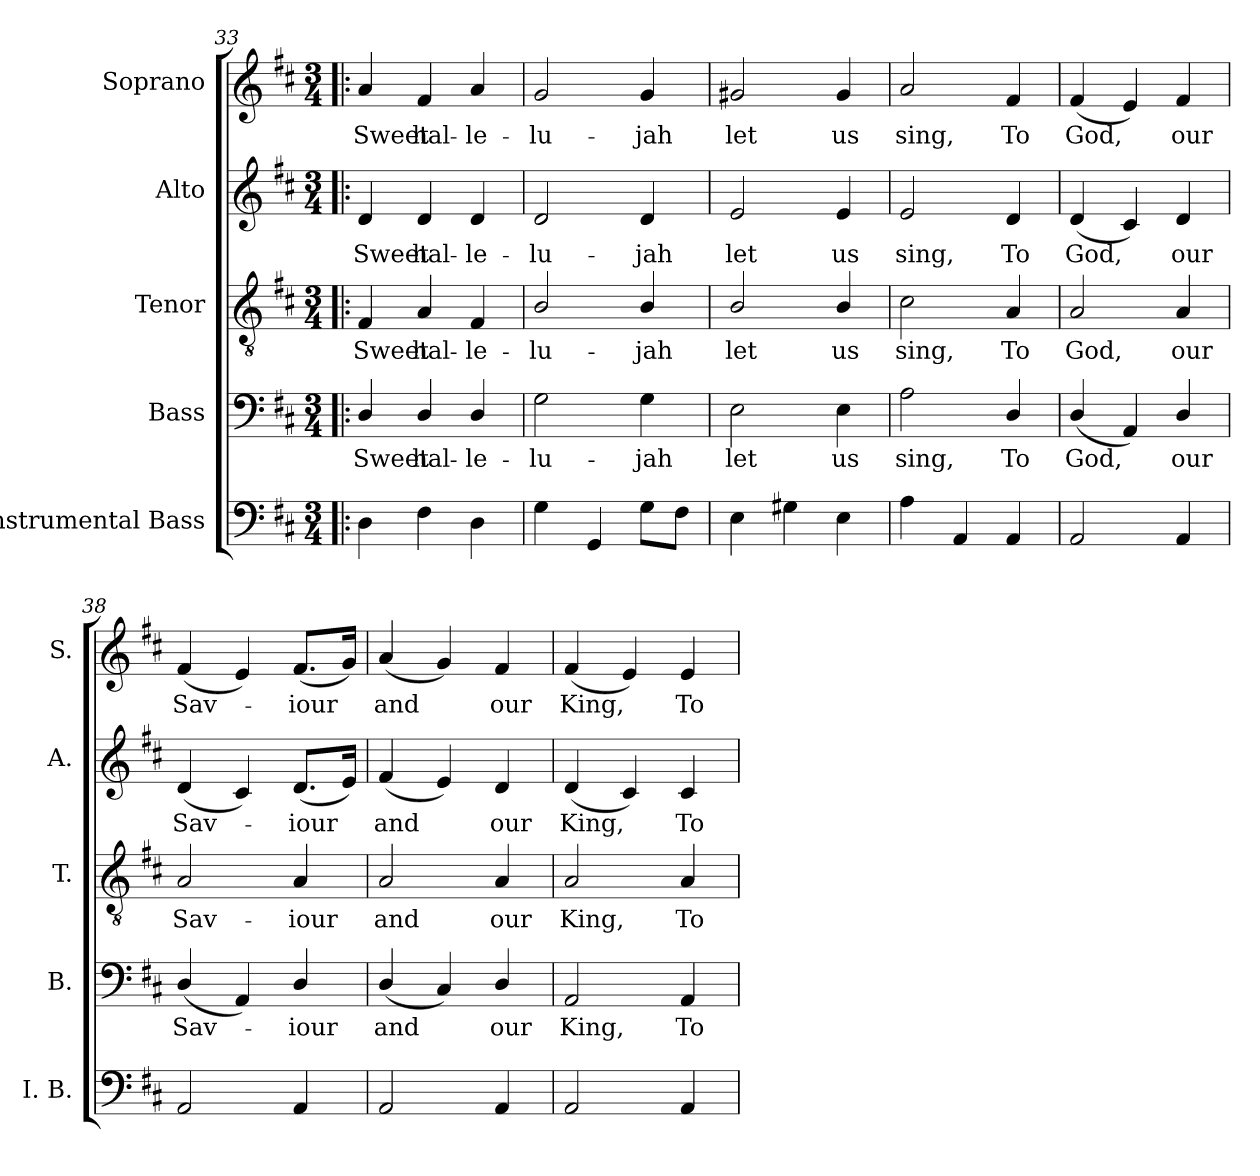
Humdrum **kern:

**kern	**kern	**text	**kern	**text	**kern	**text	**kern	**text
*part5	*part4	*part4	*part3	*part3	*part2	*part2	*part1	*part1
*staff5	*staff4	*staff4	*staff3	*staff3	*staff2	*staff2	*staff1	*staff1
*I"Instrumental Bass	*I"Bass	*	*I"Tenor	*	*I"Alto	*	*I"Soprano	*
*I'I. B.	*I'B.	*	*I'T.	*	*I'A.	*	*I'S.	*
*clefF4	*clefF4	*	*clefGv2	*	*clefG2	*	*clefG2	*
*	*	*	*ITrd7c12	*	*	*	*	*
*k[f#c#]	*k[f#c#]	*	*k[f#c#]	*	*k[f#c#]	*	*k[f#c#]	*
*D:	*D:	*	*D:	*	*D:	*	*D:	*
*M3/4	*M3/4	*	*M3/4	*	*M3/4	*	*M3/4	*
=33!|:	=33!|:	=33!|:	=33!|:	=33!|:	=33!|:	=33!|:	=33!|:	=33!|:
!	!	!LO:LY:b:color=#000000	!	!	!	!	!	!
!	!	!	!	!LO:LY:b:color=#000000	!	!	!	!
!	!	!	!	!	!	!LO:LY:b:color=#000000	!	!
!	!	!	!	!	!	!	!	!LO:LY:b:color=#000000
4Di\	4Di/	Sweet	4FF#i/	Sweet	4di/	Sweet	4ai/	Sweet
!	!	!LO:LY:b:color=#000000	!	!	!	!	!	!
!	!	!	!	!LO:LY:b:color=#000000	!	!	!	!
!	!	!	!	!	!	!LO:LY:b:color=#000000	!	!
!	!	!	!	!	!	!	!	!LO:LY:b:color=#000000
4F#i\	4Di/	hal-	4AAi/	hal-	4di/	hal-	4f#i/	hal-
!	!	!LO:LY:b:color=#000000	!	!	!	!	!	!
!	!	!	!	!LO:LY:b:color=#000000	!	!	!	!
!	!	!	!	!	!	!LO:LY:b:color=#000000	!	!
!	!	!	!	!	!	!	!	!LO:LY:b:color=#000000
4Di\	4Di/	-le-	4FF#i/	-le-	4di/	-le-	4ai/	-le-
=34	=34	=34	=34	=34	=34	=34	=34	=34
!	!	!LO:LY:b:color=#000000	!	!	!	!	!	!
!	!	!	!	!LO:LY:b:color=#000000	!	!	!	!
!	!	!	!	!	!	!LO:LY:b:color=#000000	!	!
!	!	!	!	!	!	!	!	!LO:LY:b:color=#000000
4Gi\	2Gi\	-lu-	2BBi/	-lu-	2di/	-lu-	2gi/	-lu-
4GGi/	.	.	.	.	.	.	.	.
!	!	!LO:LY:b:color=#000000	!	!	!	!	!	!
!	!	!	!	!LO:LY:b:color=#000000	!	!	!	!
!	!	!	!	!	!	!LO:LY:b:color=#000000	!	!
!	!	!	!	!	!	!	!	!LO:LY:b:color=#000000
8Gi\L	4Gi\	-jah	4BBi/	-jah	4di/	-jah	4gi/	-jah
8F#i\J	.	.	.	.	.	.	.	.
=35	=35	=35	=35	=35	=35	=35	=35	=35
!	!	!LO:LY:b:color=#000000	!	!	!	!	!	!
!	!	!	!	!LO:LY:b:color=#000000	!	!	!	!
!	!	!	!	!	!	!LO:LY:b:color=#000000	!	!
!	!	!	!	!	!	!	!	!LO:LY:b:color=#000000
4Ei\	2Ei\	let	2BBi/	let	2ei/	let	2g#Xi/	let
4G#Xi\	.	.	.	.	.	.	.	.
!	!	!LO:LY:b:color=#000000	!	!	!	!	!	!
!	!	!	!	!LO:LY:b:color=#000000	!	!	!	!
!	!	!	!	!	!	!LO:LY:b:color=#000000	!	!
!	!	!	!	!	!	!	!	!LO:LY:b:color=#000000
4Ei\	4Ei\	us	4BBi/	us	4ei/	us	4g#i/	us
=36	=36	=36	=36	=36	=36	=36	=36	=36
!	!	!LO:LY:b:color=#000000	!	!	!	!	!	!
!	!	!	!	!LO:LY:b:color=#000000	!	!	!	!
!	!	!	!	!	!	!LO:LY:b:color=#000000	!	!
!	!	!	!	!	!	!	!	!LO:LY:b:color=#000000
4Ai\	2Ai\	sing,	2C#i\	sing,	2ei/	sing,	2ai/	sing,
4AAi/	.	.	.	.	.	.	.	.
!	!	!LO:LY:b:color=#000000	!	!	!	!	!	!
!	!	!	!	!LO:LY:b:color=#000000	!	!	!	!
!	!	!	!	!	!	!LO:LY:b:color=#000000	!	!
!	!	!	!	!	!	!	!	!LO:LY:b:color=#000000
4AAi/	4Di/	To	4AAi/	To	4di/	To	4f#i/	To
!!LO:LB:g=z
=37	=37	=37	=37	=37	=37	=37	=37	=37
!	!	!LO:LY:b:color=#000000	!	!	!	!	!	!
!	!	!	!	!LO:LY:b:color=#000000	!	!	!	!
!	!	!	!	!	!	!LO:LY:b:color=#000000	!	!
!	!	!	!	!	!	!	!	!LO:LY:b:color=#000000
2AAi/	(4Di/	God,	2AAi/	God,	(4di/	God,	(4f#i/	God,
.	4AAi/)	.	.	.	4c#i/)	.	4ei/)	.
!	!	!LO:LY:b:color=#000000	!	!	!	!	!	!
!	!	!	!	!LO:LY:b:color=#000000	!	!	!	!
!	!	!	!	!	!	!LO:LY:b:color=#000000	!	!
!	!	!	!	!	!	!	!	!LO:LY:b:color=#000000
4AAi/	4Di/	our	4AAi/	our	4di/	our	4f#i/	our
=38	=38	=38	=38	=38	=38	=38	=38	=38
!	!	!LO:LY:b:color=#000000	!	!	!	!	!	!
!	!	!	!	!LO:LY:b:color=#000000	!	!	!	!
!	!	!	!	!	!	!LO:LY:b:color=#000000	!	!
!	!	!	!	!	!	!	!	!LO:LY:b:color=#000000
2AAi/	(4Di/	Sav-	2AAi/	Sav-	(4di/	Sav-	(4f#i/	Sav-
.	4AAi/)	.	.	.	4c#i/)	.	4ei/)	.
!	!	!LO:LY:b:color=#000000	!	!	!	!	!	!
!	!	!	!	!LO:LY:b:color=#000000	!	!	!	!
!	!	!	!	!	!	!LO:LY:b:color=#000000	!	!
!	!	!	!	!	!	!	!	!LO:LY:b:color=#000000
4AAi/	4Di/	-iour	4AAi/	-iour	(8.di/L	-iour	(8.f#i/L	-iour
.	.	.	.	.	16ei/Jk)	.	16gi/Jk)	.
=39	=39	=39	=39	=39	=39	=39	=39	=39
!	!	!LO:LY:b:color=#000000	!	!	!	!	!	!
!	!	!	!	!LO:LY:b:color=#000000	!	!	!	!
!	!	!	!	!	!	!LO:LY:b:color=#000000	!	!
!	!	!	!	!	!	!	!	!LO:LY:b:color=#000000
2AAi/	(4Di/	and	2AAi/	and	(4f#i/	and	(4ai/	and
.	4C#i/)	.	.	.	4ei/)	.	4gi/)	.
!	!	!LO:LY:b:color=#000000	!	!	!	!	!	!
!	!	!	!	!LO:LY:b:color=#000000	!	!	!	!
!	!	!	!	!	!	!LO:LY:b:color=#000000	!	!
!	!	!	!	!	!	!	!	!LO:LY:b:color=#000000
4AAi/	4Di/	our	4AAi/	our	4di/	our	4f#i/	our
=40	=40	=40	=40	=40	=40	=40	=40	=40
!	!	!LO:LY:b:color=#000000	!	!	!	!	!	!
!	!	!	!	!LO:LY:b:color=#000000	!	!	!	!
!	!	!	!	!	!	!LO:LY:b:color=#000000	!	!
!	!	!	!	!	!	!	!	!LO:LY:b:color=#000000
2AAi/	2AAi/	King,	2AAi/	King,	(4di/	King,	(4f#i/	King,
.	.	.	.	.	4c#i/)	.	4ei/)	.
!	!	!LO:LY:b:color=#000000	!	!	!	!	!	!
!	!	!	!	!LO:LY:b:color=#000000	!	!	!	!
!	!	!	!	!	!	!LO:LY:b:color=#000000	!	!
!	!	!	!	!	!	!	!	!LO:LY:b:color=#000000
4AAi/	4AAi/	To	4AAi/	To	4c#i/	To	4ei/	To
=	=	=	=	=	=	=	=	=
*-	*-	*-	*-	*-	*-	*-	*-	*-
